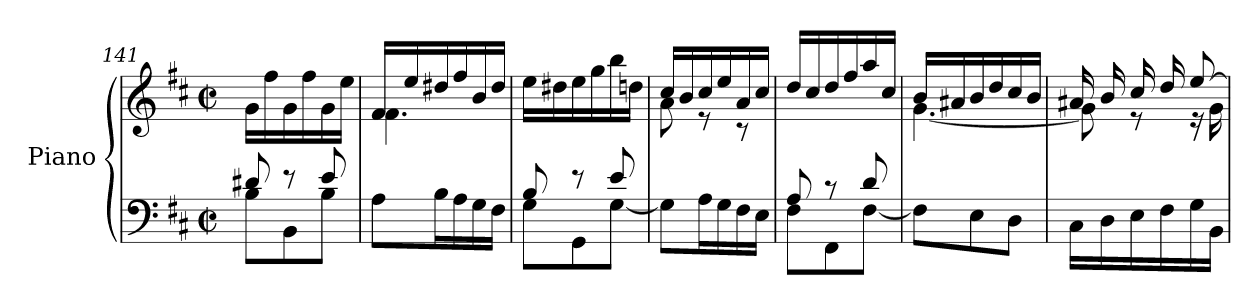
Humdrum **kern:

**kern	**kern
*part1	*part1
*staff2	*staff1
*I"Piano	*
*clefF4	*clefG2
*k[f#c#]	*k[f#c#]
*D:	*D:
*M2/2	*M2/2
*met(c|)	*met(c|)
=141	=141
*^	*^
8d#X/	8BL	16gLL	4.ryy
.	.	16ff#	.
8r	8BB	16g	.
.	.	16ff#	.
8e/	8BJ	16g	.
.	.	16eeJJ	.
=142	=142	=142	=142
4.ryy	8AL	16f#LL	4.f#\
.	.	16ee	.
.	16BL	16dd#X	.
.	16A	16ff#	.
.	16G	16b	.
.	16F#JJ	16dd#JJ	.
!!LO:LB:g=z	!!
=143	=143	=143	=143
8B	8GL	16eeLL	4.ryy
.	.	16dd#X	.
8r	8GG	16ee	.
.	.	16gg	.
8e/	[8GJ	16bb	.
.	.	16ddnJJ	.
=144	=144	=144	=144
4.ryy	8G\L]	16cc#LL	8a\
.	.	16b	.
.	16A\L	16cc#	8r
.	16G\	16ee	.
.	16F#\	16a	8r
.	16E\JJ	16cc#JJ	.
=145	=145	=145	=145
8A/	8F#L	16dd/LL	4.ryy
.	.	16cc#/	.
8r	8FF#	16dd/	.
.	.	16ff#/	.
8d/	[8F#J	16aa/	.
.	.	16cc#/JJ	.
=146	=146	=146	=146
4.ryy	8F#\L]	16bLL	[4.g\
.	.	16a#X	.
.	8E\	16b	.
.	.	16dd	.
.	8D\J	16cc#	.
.	.	16bJJ	.
=147	=147	=147	=147
4.ryy	16C#\LL	16a#XLL	8g\]
.	16D\	16b	.
.	16E\	16cc#	8r
.	16F#\	16dd	.
.	16G\	[8eeJ	16r
.	16BB\JJ	.	16g\
*v	*v	*	*
*	*v	*v
=	=
*-	*-
